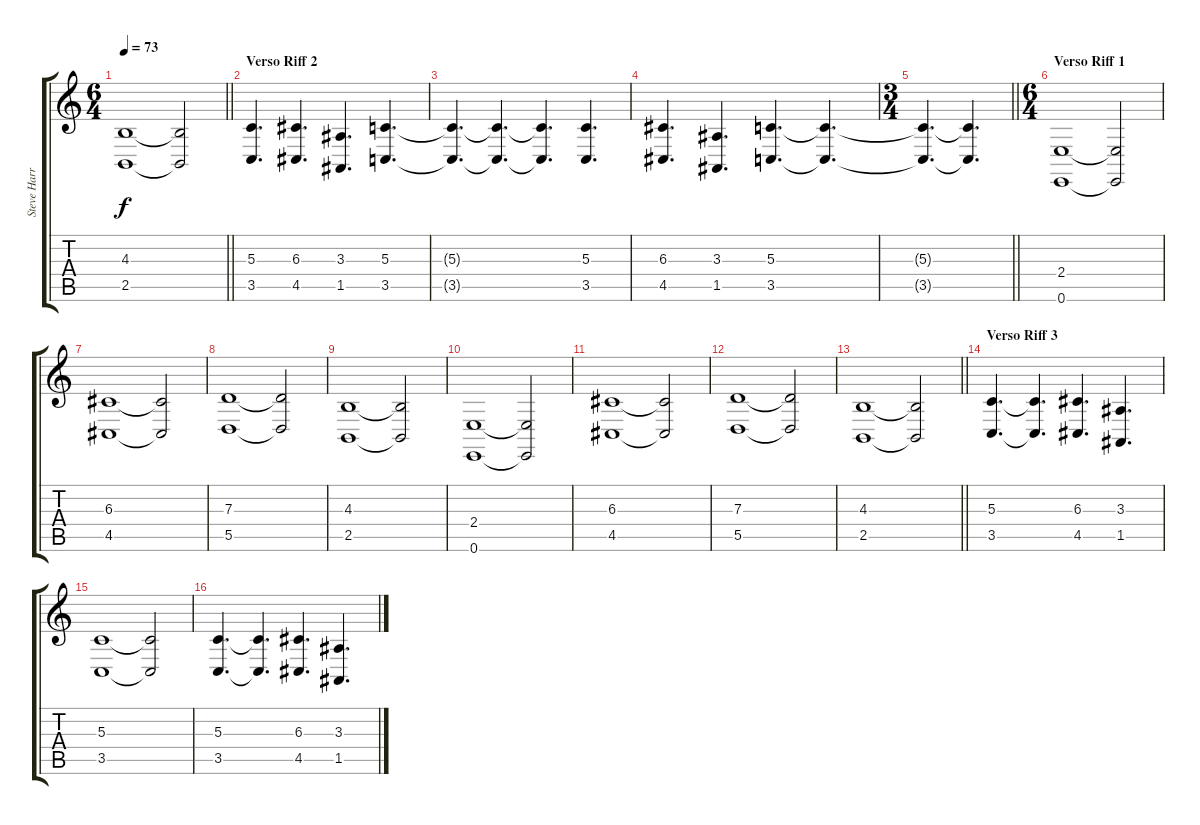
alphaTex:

\track ("Steve Harris (Teclado)" "Steve Harr") {instrument stringensemble1}
\staff {score tabs}
\tuning (E4 B3 G3 D3 A2 E2) {hide}
\ts (6 4)
\tempo 73
\clef g2
\barLineRight lightlight
\ks c
(4.3 2.5).1{dy f} (4.3{t} 2.5{t}).2 |
\section ("" "Verso Riff 2")
(5.3 3.5).4{d} (6.3 4.5).4{d} (3.3 1.5).4{d} (5.3 3.5).4{d} |
(5.3{t} 3.5{t}).4{d} (5.3{t} 3.5{t}).4{d} (5.3{t} 3.5{t}).4{d} (5.3 3.5).4{d} |
(6.3 4.5).4{d} (3.3 1.5).4{d} (5.3 3.5).4{d} (5.3{t} 3.5{t}).4{d} |
\ts (3 4)
\barLineRight lightlight
(5.3{t} 3.5{t}).4{d} (5.3{t} 3.5{t}).4{d} |
\ts (6 4)
\section ("" "Verso Riff 1")
(2.4 0.6).1 (2.4{t} 0.6{t}).2 |
(6.3 4.5).1 (6.3{t} 4.5{t}).2 |
(7.3 5.5).1 (7.3{t} 5.5{t}).2 |
(4.3 2.5).1 (4.3{t} 2.5{t}).2 |
(2.4 0.6).1 (2.4{t} 0.6{t}).2 |
(6.3 4.5).1 (6.3{t} 4.5{t}).2 |
(7.3 5.5).1 (7.3{t} 5.5{t}).2 |
\barLineRight lightlight
(4.3 2.5).1 (4.3{t} 2.5{t}).2 |
\section ("" "Verso Riff 3")
(5.3 3.5).4{d} (5.3{t} 3.5{t}).4{d} (6.3 4.5).4{d} (3.3 1.5).4{d} |
(5.3 3.5).1 (5.3{t} 3.5{t}).2 |
(5.3 3.5).4{d} (5.3{t} 3.5{t}).4{d} (6.3 4.5).4{d} (3.3 1.5).4{d}
